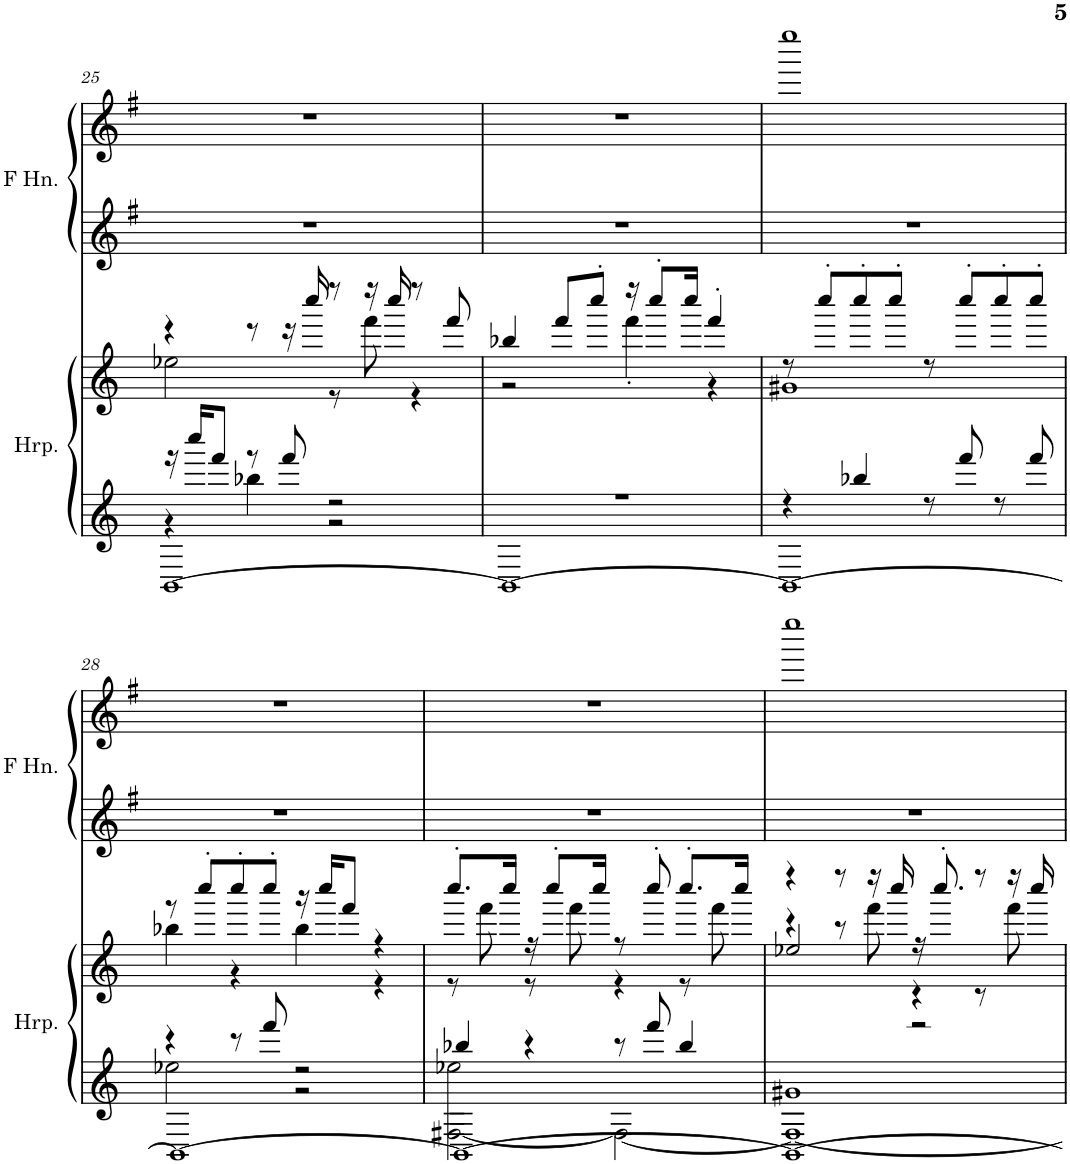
**kern	**kern	**kern	**kern
*part2	*part2	*part1	*part1
*staff4	*staff3	*staff2	*staff1
*I"Harp	*	*I"Horn in F	*
*I'Hrp.	*	*	*
!!LO:PB:g=z
*clefG2	*clefG2	*clefF4	*clefG2
*	*	*Trd4c7	*Trd4c7
*k[]	*k[]	*k[f#]	*k[f#]
*M4/4	*M4/4	*M4/4	*M4/4
=25	=25	=25	=25
*^	*^	*	*
*	*^	*	*	*	*
16r	4r	[1BB	4r	2ee-X\	1r	1r
16cccc/KL	.	.	.	.	.	.
8fff/J	.	.	.	.	.	.
8r	4bb-X\	.	8r	.	.	.
8fff/	.	.	16r	.	.	.
.	.	.	16cccc/	.	.	.
2r	2r	.	8r	8r	.	.
.	.	.	16r	8fff\	.	.
.	.	.	16cccc/	.	.	.
.	.	.	8r	4r	.	.
.	.	.	8fff/	.	.	.
*	*v	*v	*	*	*	*
=26	=26	=26	=26	=26	=26
1r	1BB_	4bb-X/	2r	1r	1r
.	.	8fff/L	.	.	.
.	.	8cccc'/J	.	.	.
.	.	16r	4fff'\	.	.
.	.	8cccc'/L	.	.	.
.	.	16cccc/Jk	.	.	.
.	.	4fff'/	4r	.	.
=27	=27	=27	=27	=27	=27
4r	1BB_	8r	1g#X	1r	1eeee
.	.	8cccc'/L	.	.	.
4bb-X/	.	8cccc'/	.	.	.
.	.	8cccc'/J	.	.	.
8r	.	8r	.	.	.
8fff/	.	8cccc'/L	.	.	.
8r	.	8cccc'/	.	.	.
8fff/	.	8cccc'/J	.	.	.
!!LO:LB:g=z
=28	=28	=28	=28	=28	=28
*	*^	*	*	*	*
4r	2ee-X\	1BB_	8r	4bb-X\	1r	1r
.	.	.	8cccc'/L	.	.	.
8r	.	.	8cccc'/	4r	.	.
8fff/	.	.	8cccc'/J	.	.	.
2r	2r	.	16r	4bb-\	.	.
.	.	.	16cccc/KL	.	.	.
.	.	.	8fff/J	.	.	.
.	.	.	4r	4r	.	.
=29	=29	=29	=29	=29	=29	=29
4bb-X/	[2F#X\ 2ee-X\	1BB_	8.cccc'/L	8r	1r	1r
.	.	.	.	8fff\	.	.
.	.	.	16cccc/Jk	.	.	.
4r	.	.	16r	8r	.	.
.	.	.	8cccc'/L	.	.	.
.	.	.	.	8fff\	.	.
.	.	.	16cccc/Jk	.	.	.
8r	2F#\_	.	8r	4r	.	.
8fff/	.	.	8cccc'/	.	.	.
4bb-/	.	.	8.cccc'/L	8r	.	.
.	.	.	.	8fff\	.	.
.	.	.	16cccc/Jk	.	.	.
=30	=30	=30	=30	=30	=30	=30
*	*	*	*	*^	*	*
1g#X	1F#_	1BB_	4r	4r	2ee-X/	1r	1eeee
.	.	.	8r	8r	.	.	.
.	.	.	16r	8fff\	.	.	.
.	.	.	16cccc/	.	.	.	.
.	.	.	16r	4r	2r	.	.
.	.	.	8.cccc'/	.	.	.	.
.	.	.	8r	8r	.	.	.
.	.	.	16r	8fff\	.	.	.
.	.	.	16cccc/	.	.	.	.
*v	*v	*v	*	*	*	*	*
*	*v	*v	*v	*	*
=	=	=	=
*-	*-	*-	*-
